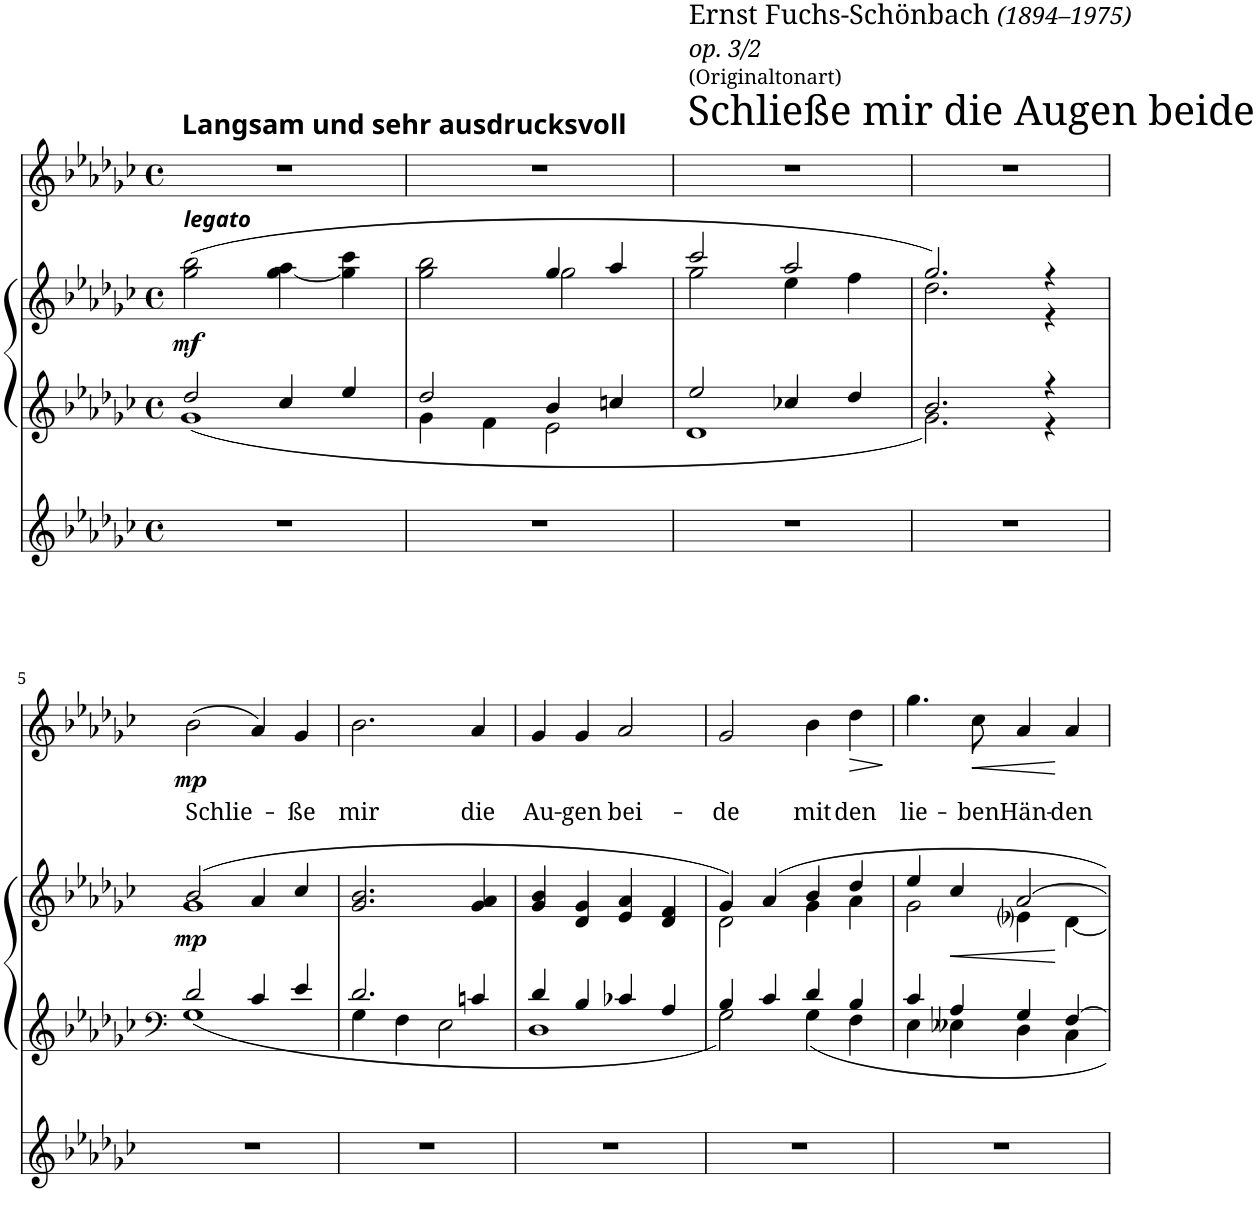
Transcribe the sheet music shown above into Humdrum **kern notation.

**kern	**kern	**kern	**dynam	**kern	**text	**dynam
*part3	*part2	*part2	*part2	*part1	*part1	*part1
*staff4	*staff3	*staff2	*staff2/3	*staff1	*staff1	*staff1
*clefG2	*clefG2	*clefG2	*	*clefG2	*	*
*k[b-e-a-d-g-c-]	*k[b-e-a-d-g-c-]	*k[b-e-a-d-g-c-]	*	*k[b-e-a-d-g-c-]	*	*
*G-:	*G-:	*G-:	*	*G-:	*	*
*M4/4	*M4/4	*M4/4	*	*M4/4	*	*
*met(c)	*met(c)	*met(c)	*	*met(c)	*	*
=1	=1	=1	=1	=1	=1	=1
*	*^	*	*	*	*	*
!	!	!	!	!	!LO:TX:a:B:t=Langsam und sehr ausdrucksvoll	!	!
!	!	!	!LO:TX:a:Bi:t=legato	!	!	!	!
!	!	!	!	!LO:DY:b	!	!	!
1r	2dd-/	1g-	(2gg-\ 2bb-\	mf	1r	.	.
.	4cc-/	.	[4gg-\ 4aa-\	.	.	.	.
.	4ee-/	.	4gg-\] 4ccc-\	.	.	.	.
=2	=2	=2	=2	=2	=2	=2	=2
*	*	*	*^	*	*	*	*
1r	2dd-/	4g-\	2gg-\ 2bb-\	2ryy	.	1r	.	.
.	.	4f\	.	.	.	.	.	.
.	4b-/	2e-\	4gg-/	2gg-\	.	.	.	.
.	4ccn/	.	4aa-/	.	.	.	.	.
=3	=3	=3	=3	=3	=3	=3	=3	=3
!	!	!	!	!	!	!LO:TX:a:t=Schließe mir die Augen beide	!	!
!	!	!	!	!	!	!LO:TX:a:t=Ernst Fuchs-Schönbach	!	!
!	!	!	!	!	!	!LO:TX:a:i:t=(1894–1975)	!	!
!	!	!	!	!	!	!LO:TX:a:t=op. 3/2	!	!
!	!	!	!	!	!	!LO:TX:a:t=(Originaltonart)	!	!
1r	2ee-/	1d-	2ccc-/	2gg-\	.	1r	.	.
.	4cc-X/	.	2aa-/	4ee-\	.	.	.	.
.	4dd-/	.	.	4ff\	.	.	.	.
=4	=4	=4	=4	=4	=4	=4	=4	=4
1r	2.b-/	2.g-\	2.gg-/)	2.dd-\	.	1r	.	.
.	4r	4r	4r	4r	.	.	.	.
!!LO:LB:g=z
=5	=5	=5	=5	=5	=5	=5	=5	=5
*	*clefF4	*	*	*	*	*	*	*
!	!	!	!	!	!LO:DY:b	!	!LO:LY:b	!LO:DY:b
1r	2d-/	1G-	(2b-/	1g-	mp	(2b-\	Schlie-	mp
.	4c-/	.	4a-/	.	.	4a-/)	.	.
!	!	!	!	!	!	!	!LO:LY:b	!
.	4e-/	.	4cc-/	.	.	4g-/	-ße	.
*	*	*	*v	*v	*	*	*	*
=6	=6	=6	=6	=6	=6	=6	=6
!	!	!	!	!	!	!LO:LY:b	!
1r	2.d-/	4G-\	2.g-/ 2.b-/	.	2.b-\	mir	.
.	.	4F\	.	.	.	.	.
.	.	2E-\	.	.	.	.	.
!	!	!	!	!	!	!LO:LY:b	!
.	4cn/	.	4g-/ 4a-/	.	4a-/	die	.
=7	=7	=7	=7	=7	=7	=7	=7
!	!	!	!	!	!	!LO:LY:b	!
1r	4d-/	1D-	4g-/ 4b-/	.	4g-/	Au-	.
!	!	!	!	!	!	!LO:LY:b	!
.	4B-/	.	4d-/ 4g-/	.	4g-/	-gen	.
!	!	!	!	!	!	!LO:LY:b	!
.	4c-X/	.	4e-/ 4a-/	.	2a-/	bei-	.
.	4A-/	.	4d-/ 4f/	.	.	.	.
=8	=8	=8	=8	=8	=8	=8	=8
*	*	*	*^	*	*	*	*
!	!	!	!	!	!	!	!LO:LY:b	!
1r	4B-/	2G-\	4g-/)	2d-\	.	2g-/	-de	.
.	4c-/	.	4a-/	.	.	.	.	.
!	!	!	!	!	!	!	!LO:LY:b	!
.	4d-/	4G-\	4b-/	4g-\	.	4b-\	mit	.
!	!	!	!	!	!	!	!LO:LY:b	!LO:HP:b
.	4B-/	4F\	4dd-/	4a-\	.	4dd-\	den	>
*	*v	*v	*	*	*	*	*	*
*	*	*v	*v	*	*	*	*
.	.	.	.	.	.	]
=9	=9	=9	=9	=9	=9	=9
*	*^	*^	*	*	*	*
!	!	!	!	!	!	!	!LO:LY:b	!
1r	4c-/	4E-\	4ee-/	2g-\	.	4.gg-\	lie-	.
!	!	!	!	!	!LO:HP:b	!	!	!
.	4A-/	4E--X\	4cc-/	.	<	.	.	.
!	!	!	!	!	!	!	!LO:LY:b	!LO:HP:b
.	.	.	.	.	.	8cc-\	-ben	<
!	!	!	!	!	!	!	!LO:LY:b	!
.	4G-/	4D-\	[2a-/	4e-i\	.	4a-/	Hän-	.
!	!	!	!	!	!	!	!LO:LY:b	!
.	[4F/	4C-\	.	[4d-\	[	4a-/	-den	[
*	*v	*v	*	*	*	*	*	*
*	*	*v	*v	*	*	*	*
=	=	=	=	=	=	=
*-	*-	*-	*-	*-	*-	*-
